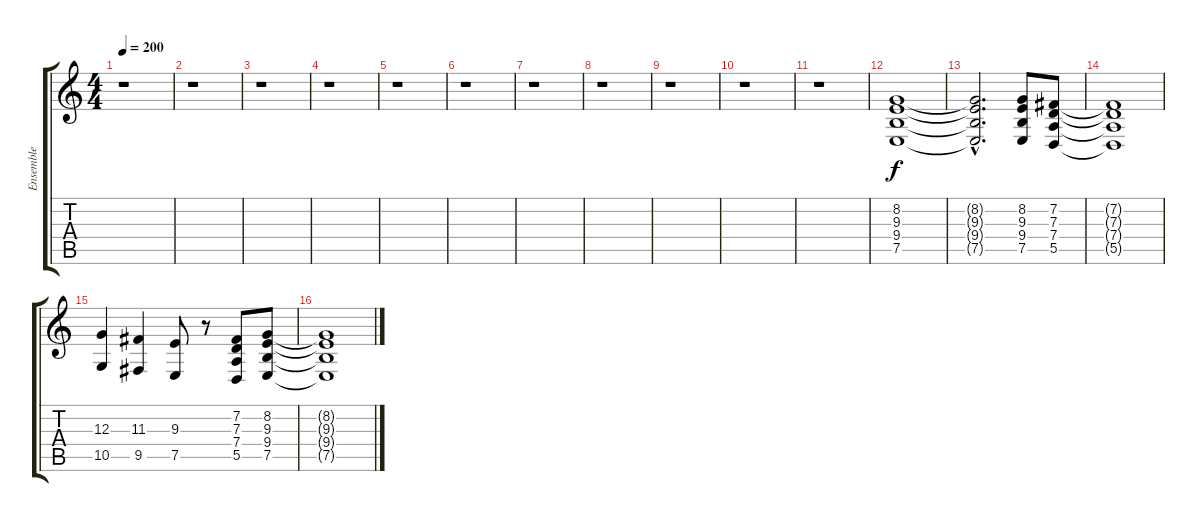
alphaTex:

\track ("Ensemble" "Ensemble") {instrument stringensemble1}
\staff {score tabs}
\tuning (E4 B3 G3 D3 A2 E2) {hide}
\ts (4 4)
\tempo 200
\clef g2
\ks c
r.1{dy f} |
\section ("" "")
r.1 |
r.1 |
r.1 |
r.1 |
r.1 |
r.1 |
r.1 |
r.1 |
r.1 |
r.1 |
\section ("" "")
(8.2 9.3 9.4 7.5).1 |
(8.2{hac t} 9.3{hac t} 9.4{hac t} 7.5{hac t}).2{d} (8.2 9.3 9.4 7.5).8 (7.2 7.3 7.4 5.5).8 |
(7.2{t} 7.3{t} 7.4{t} 5.5{t}).1 |
(12.3 10.5).4 (11.3 9.5).4 (9.3 7.5).8 r.8 (7.2 7.3 7.4 5.5).8 (8.2 9.3 9.4 7.5).8 |
(8.2{t} 9.3{t} 9.4{t} 7.5{t}).1
